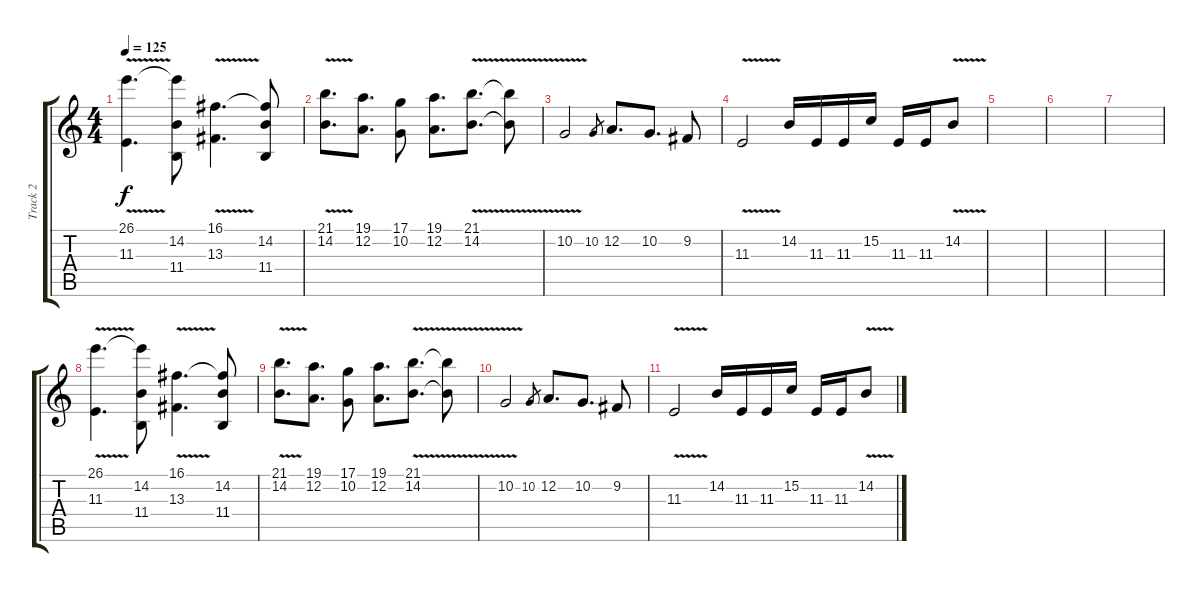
\track ("Track 2" "Track 2") {instrument harpsichord}
\staff {score tabs}
\tuning (D4 A3 F3 C3 G2 D2) {hide}
\ts (4 4)
\tempo 125
\clef g2
\ks c
(26.1 11.3{v}).4{d dy f volume 15 instrument stringensemble1} (26.1{t} 14.2 11.4).8 (16.1 13.3{v}).4{d} (16.1{t} 14.2 11.4).8 |
(21.1 14.2{v}).8{d} (19.1 12.2).8{d} (17.1 10.2).8 (19.1 12.2).8{d} (21.1 14.2{v}).8{d} (21.1{t} 14.2{t}).8 |
10.2{v}.2 10.2.8{gr} 12.2.8{d} 10.2.8{d} 9.2.8 |
11.3{v}.2 14.2.16 11.3.16 11.3.16 15.2.16 11.3.16 11.3.16 14.2{v}.8 |
|
|
|
(26.1 11.3{v}).4{d volume 15 instrument stringensemble1} (26.1{t} 14.2 11.4).8 (16.1 13.3{v}).4{d} (16.1{t} 14.2 11.4).8 |
(21.1 14.2{v}).8{d} (19.1 12.2).8{d} (17.1 10.2).8 (19.1 12.2).8{d} (21.1 14.2{v}).8{d} (21.1{t} 14.2{t}).8 |
10.2{v}.2 10.2.8{gr} 12.2.8{d} 10.2.8{d} 9.2.8 |
11.3{v}.2 14.2.16 11.3.16 11.3.16 15.2.16 11.3.16 11.3.16 14.2{v}.8
